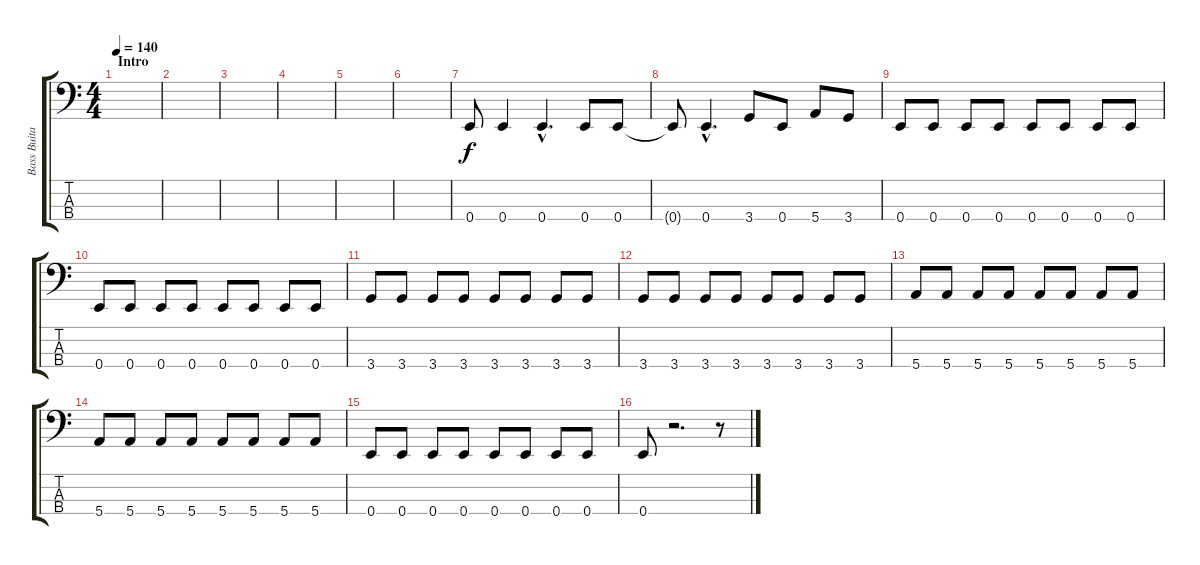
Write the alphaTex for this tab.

\track ("Bass Buitar" "Bass Buita") {instrument electricbassfinger}
\staff {score tabs}
\tuning (G2 D2 A1 E1) {hide}
\ts (4 4)
\section ("" "Intro")
\tempo 140
\clef f4
\ks c
|
|
|
|
|
|
0.4.8 0.4.4 0.4{hac}.4{d} 0.4.8 0.4.8 |
0.4{t}.8 0.4{hac}.4{d} 3.4.8 0.4.8 5.4.8 3.4.8 |
0.4.8 0.4.8 0.4.8 0.4.8 0.4.8 0.4.8 0.4.8 0.4.8 |
0.4.8 0.4.8 0.4.8 0.4.8 0.4.8 0.4.8 0.4.8 0.4.8 |
3.4.8 3.4.8 3.4.8 3.4.8 3.4.8 3.4.8 3.4.8 3.4.8 |
3.4.8 3.4.8 3.4.8 3.4.8 3.4.8 3.4.8 3.4.8 3.4.8 |
5.4.8 5.4.8 5.4.8 5.4.8 5.4.8 5.4.8 5.4.8 5.4.8 |
5.4.8 5.4.8 5.4.8 5.4.8 5.4.8 5.4.8 5.4.8 5.4.8 |
0.4.8 0.4.8 0.4.8 0.4.8 0.4.8 0.4.8 0.4.8 0.4.8 |
0.4.8 r.2{d} r.8
